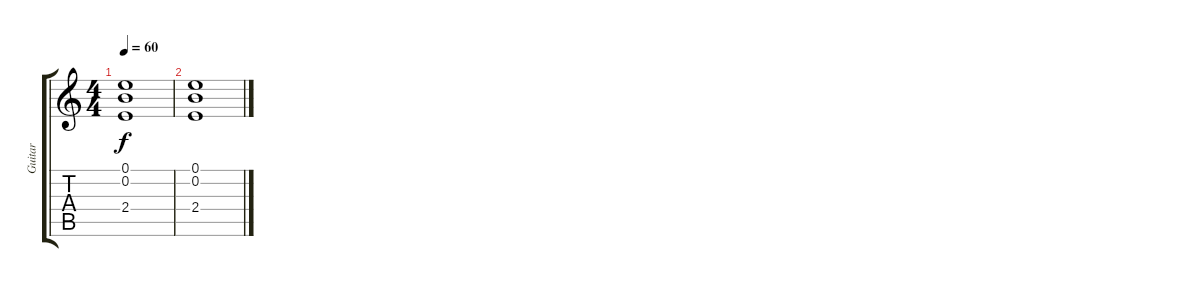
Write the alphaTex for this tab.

\track ("Guitar" "Guitar") {instrument distortionguitar}
\staff {score tabs}
\tuning (E4 B3 G3 D3 A2 E2) {hide}
\ts (4 4)
\tempo 60
\clef g2
\ks c
(0.1{t} 0.2{t} 2.4{t}).1{dy f} |
(0.1 0.2 2.4).1
